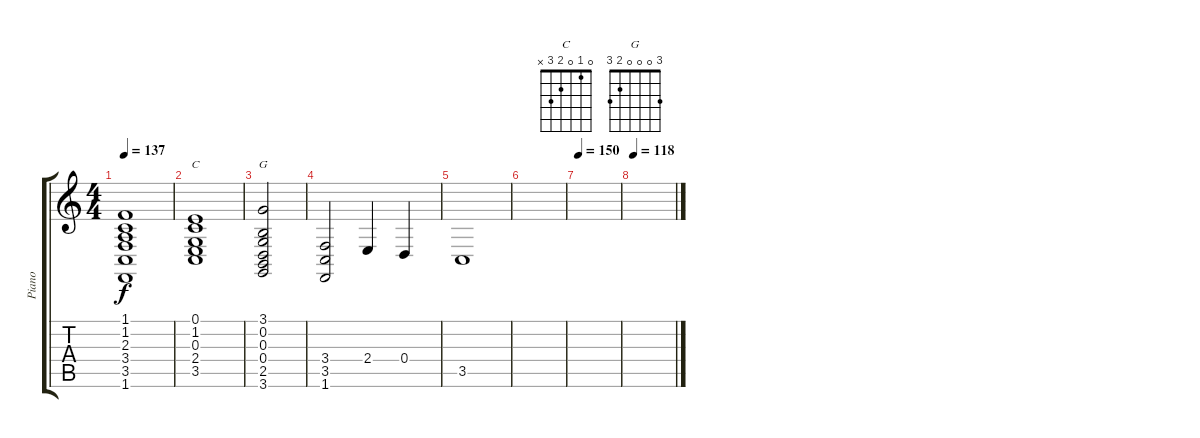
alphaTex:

\track ("Piano" "Piano") {instrument acousticgrandpiano}
\staff {score tabs}
\tuning (E4 B3 G3 D3 A2 E2) {hide}
\chord ("C" 0 1 0 2 3 x)
\chord ("G" 3 0 0 0 2 3)
\ts (4 4)
\tempo 137
\clef g2
\ks c
(1.1 1.2 2.3 3.4 3.5 1.6).1{dy f} |
(0.1 1.2 0.3 2.4 3.5).1{ch "C"} |
(3.1 0.2 0.3 0.4 2.5 3.6).2{ch "G"} |
(3.4 3.5 1.6).2 2.4.4 0.4.4 |
3.5.1 |
|
\tempo 150
|
\tempo 118
